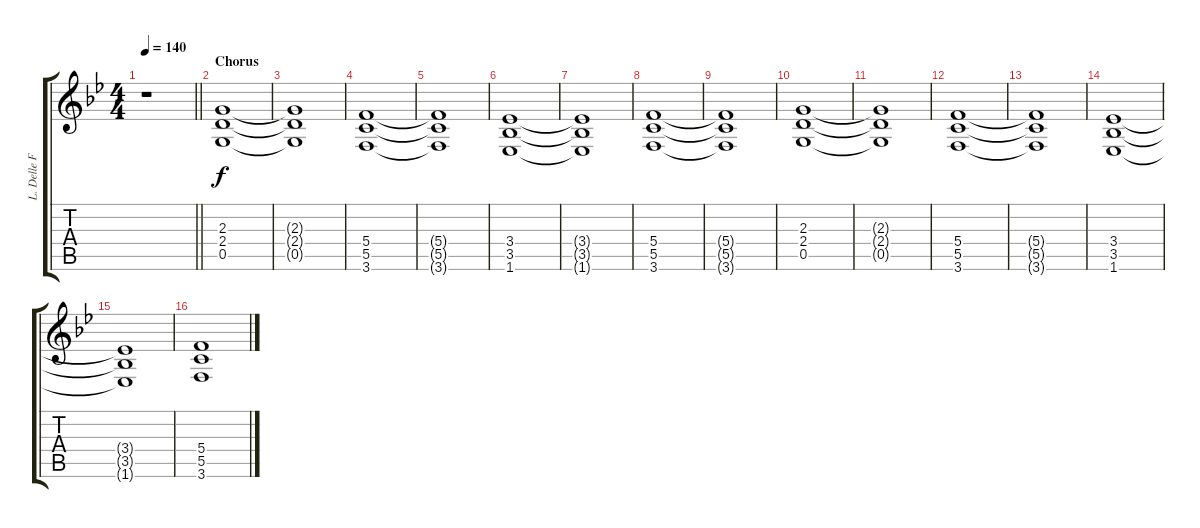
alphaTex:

\track ("L. Delle Fave (Dist. Guitar R)" "L. Delle F") {instrument overdrivenguitar}
\staff {score tabs}
\tuning (D4 A3 F3 C3 G2 D2) {hide}
\ts (4 4)
\tempo 140
\clef g2
\barLineRight lightlight
\ks gminor
r.1{dy f} |
\section ("" "Chorus")
(2.3 2.4 0.5).1 |
(2.3{t} 2.4{t} 0.5{t}).1 |
(5.4 5.5 3.6).1 |
(5.4{t} 5.5{t} 3.6{t}).1 |
(3.4 3.5 1.6).1 |
(3.4{t} 3.5{t} 1.6{t}).1 |
(5.4 5.5 3.6).1 |
(5.4{t} 5.5{t} 3.6{t}).1 |
(2.3 2.4 0.5).1 |
(2.3{t} 2.4{t} 0.5{t}).1 |
(5.4 5.5 3.6).1 |
(5.4{t} 5.5{t} 3.6{t}).1 |
(3.4 3.5 1.6).1 |
(3.4{t} 3.5{t} 1.6{t}).1 |
(5.4 5.5 3.6).1
